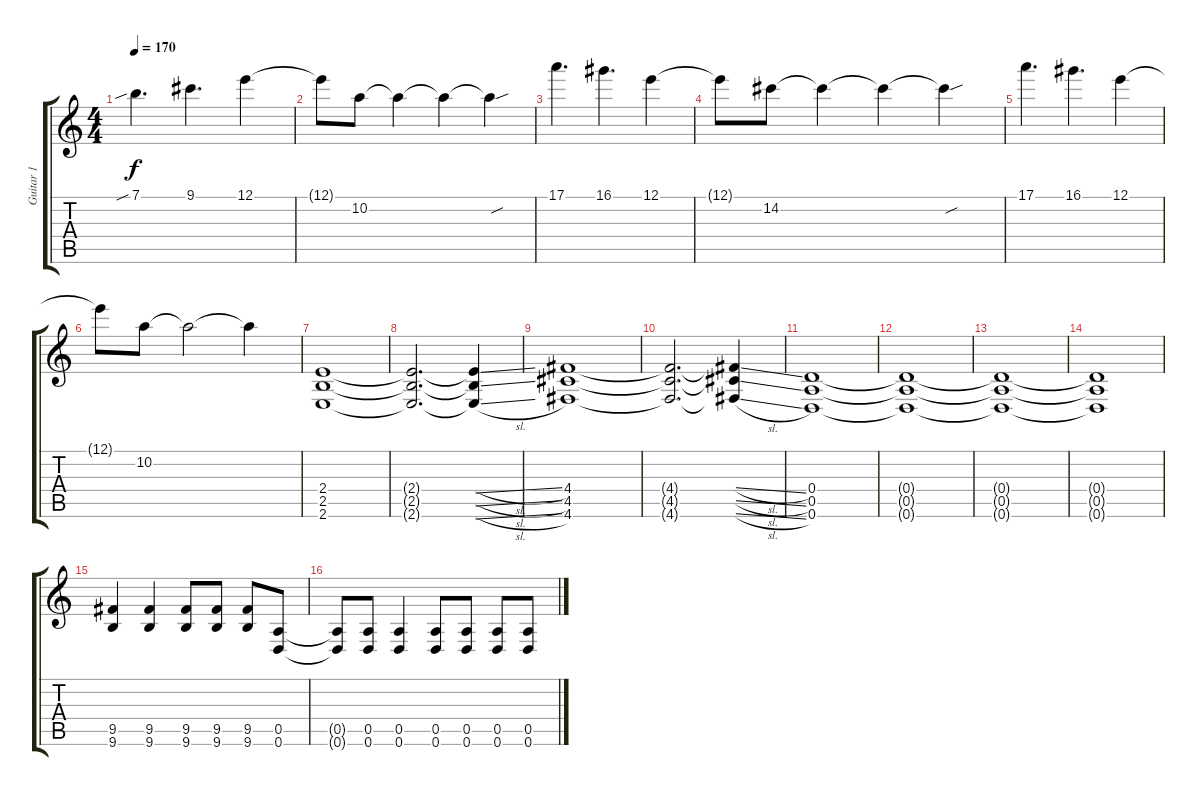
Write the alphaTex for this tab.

\track ("Guitar 1" "Guitar 1") {instrument distortionguitar}
\staff {score tabs}
\tuning (E4 B3 G3 D3 A2 D2) {hide}
\ts (4 4)
\tempo 170
\clef g2
\ks c
7.1{sib}.4{d dy f} 9.1.4{d} 12.1.4 |
12.1{t}.8 10.2.8 10.2{t}.4 10.2{t}.4 10.2{sou t}.4 |
17.1.4{d} 16.1.4{d} 12.1.4 |
12.1{t}.8 14.2.8 14.2{t}.4 14.2{t}.4 14.2{sou t}.4 |
17.1.4{d} 16.1.4{d} 12.1.4 |
12.1{t}.8 10.2.8 10.2{t}.2 10.2{t}.4 |
(2.4 2.5 2.6).1 |
(2.4{t} 2.5{t} 2.6{t}).2{d} (2.4{sl t} 2.5{sl t} 2.6{sl t}).4 |
(4.4 4.5 4.6).1 |
(4.4{t} 4.5{t} 4.6{t}).2{d} (4.4{sl t} 4.5{sl t} 4.6{sl t}).4 |
(0.4 0.5 0.6).1 |
(0.4{t} 0.5{t} 0.6{t}).1 |
(0.4{t} 0.5{t} 0.6{t}).1 |
(0.4{t} 0.5{t} 0.6{t}).1 |
(9.5 9.6).4{volume 15} (9.5 9.6).4 (9.5 9.6).8 (9.5 9.6).8 (9.5 9.6).8 (0.5 0.6).8 |
(0.5{t} 0.6{t}).8 (0.5 0.6).8 (0.5 0.6).4 (0.5 0.6).8 (0.5 0.6).8 (0.5 0.6).8 (0.5 0.6).8
